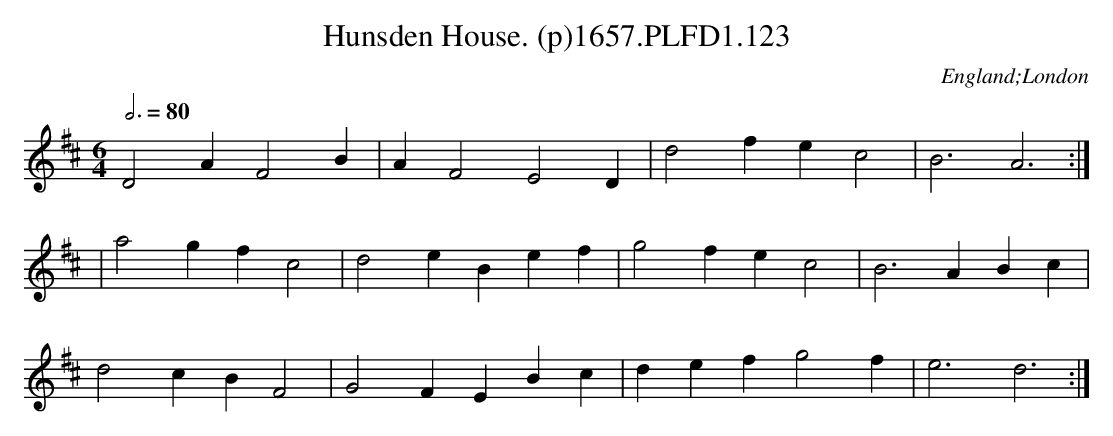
X:1
T:Hunsden House. (p)1657.PLFD1.123
M:6/4
L:1/4
Q:3/4=80
O:England;London
K:D
D2 A F2 B|A F2 E2 D|d2 f ec2|B3 A3:|
|a2 g f c2|d2 e Bef|g2 f e c2|B3 ABc|
d2 c B F2|G2 F EBc|def g2 f| e3 d3:|
